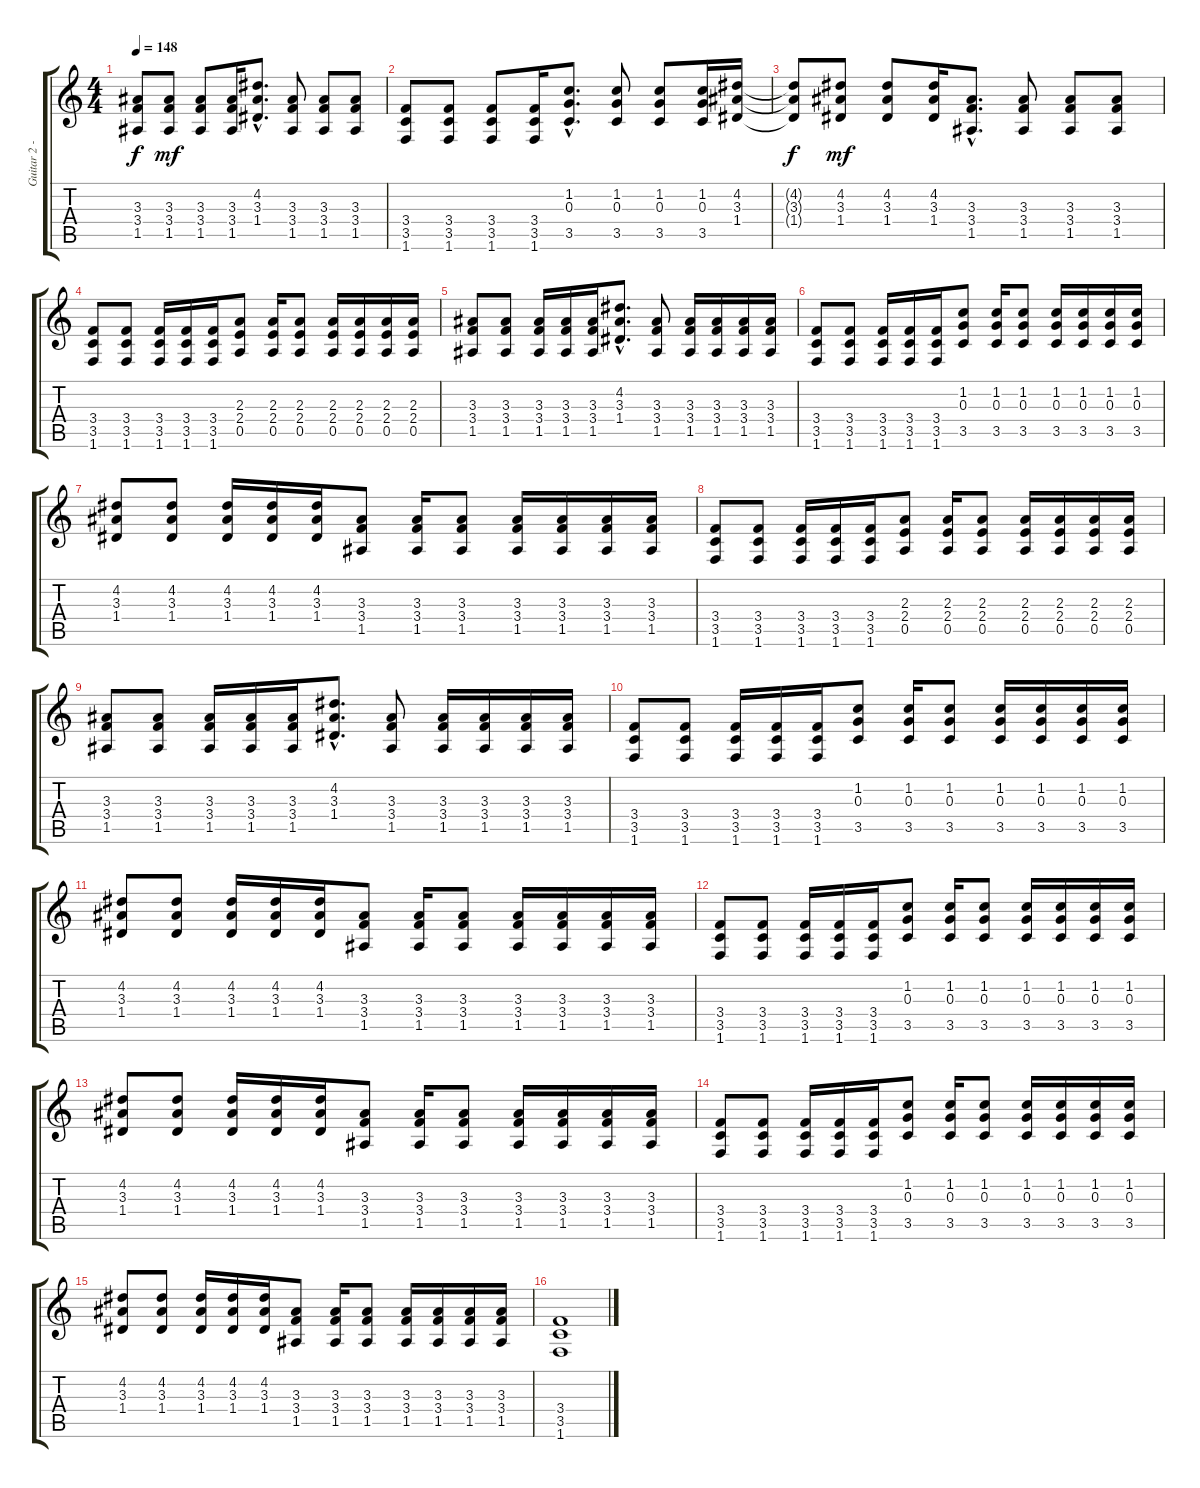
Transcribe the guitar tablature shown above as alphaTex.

\track ("Guitar 2 - Jim" "Guitar 2 -") {instrument distortionguitar}
\staff {score tabs}
\tuning (E4 B3 G3 D3 A2 E2) {hide}
\ts (4 4)
\tempo 148
\clef g2
\ks c
(3.3{t} 3.4{t} 1.5{t}).8{dy f} (3.3 3.4 1.5).8{dy mf} (3.3 3.4 1.5).8 (3.3 3.4 1.5).16 (4.2{hac} 3.3{hac} 1.4{hac}).8{d} (3.3 3.4 1.5).8 (3.3 3.4 1.5).8 (3.3 3.4 1.5).8 |
(3.4 3.5 1.6).8 (3.4 3.5 1.6).8 (3.4 3.5 1.6).8 (3.4 3.5 1.6).16 (1.2{hac} 0.3{hac} 3.5{hac}).8{d} (1.2 0.3 3.5).8 (1.2 0.3 3.5).8 (1.2 0.3 3.5).16 (4.2 3.3 1.4).16 |
(4.2{t} 3.3{t} 1.4{t}).8{dy f} (4.2 3.3 1.4).8{dy mf} (4.2 3.3 1.4).8 (4.2 3.3 1.4).16 (3.3{hac} 3.4{hac} 1.5{hac}).8{d} (3.3 3.4 1.5).8 (3.3 3.4 1.5).8 (3.3 3.4 1.5).8 |
(3.4 3.5 1.6).8 (3.4 3.5 1.6).8 (3.4 3.5 1.6).16 (3.4 3.5 1.6).16 (3.4 3.5 1.6).16 (2.3 2.4 0.5).8 (2.3 2.4 0.5).16 (2.3 2.4 0.5).8 (2.3 2.4 0.5).16 (2.3 2.4 0.5).16 (2.3 2.4 0.5).16 (2.3 2.4 0.5).16 |
(3.3 3.4 1.5).8 (3.3 3.4 1.5).8 (3.3 3.4 1.5).16 (3.3 3.4 1.5).16 (3.3 3.4 1.5).16 (4.2{hac} 3.3{hac} 1.4{hac}).8{d} (3.3 3.4 1.5).8 (3.3 3.4 1.5).16 (3.3 3.4 1.5).16 (3.3 3.4 1.5).16 (3.3 3.4 1.5).16 |
(3.4 3.5 1.6).8 (3.4 3.5 1.6).8 (3.4 3.5 1.6).16 (3.4 3.5 1.6).16 (3.4 3.5 1.6).16 (1.2 0.3 3.5).8 (1.2 0.3 3.5).16 (1.2 0.3 3.5).8 (1.2 0.3 3.5).16 (1.2 0.3 3.5).16 (1.2 0.3 3.5).16 (1.2 0.3 3.5).16 |
(4.2 3.3 1.4).8 (4.2 3.3 1.4).8 (4.2 3.3 1.4).16 (4.2 3.3 1.4).16 (4.2 3.3 1.4).16 (3.3 3.4 1.5).8 (3.3 3.4 1.5).16 (3.3 3.4 1.5).8 (3.3 3.4 1.5).16 (3.3 3.4 1.5).16 (3.3 3.4 1.5).16 (3.3 3.4 1.5).16 |
(3.4 3.5 1.6).8 (3.4 3.5 1.6).8 (3.4 3.5 1.6).16 (3.4 3.5 1.6).16 (3.4 3.5 1.6).16 (2.3 2.4 0.5).8 (2.3 2.4 0.5).16 (2.3 2.4 0.5).8 (2.3 2.4 0.5).16 (2.3 2.4 0.5).16 (2.3 2.4 0.5).16 (2.3 2.4 0.5).16 |
(3.3 3.4 1.5).8 (3.3 3.4 1.5).8 (3.3 3.4 1.5).16 (3.3 3.4 1.5).16 (3.3 3.4 1.5).16 (4.2{hac} 3.3{hac} 1.4{hac}).8{d} (3.3 3.4 1.5).8 (3.3 3.4 1.5).16 (3.3 3.4 1.5).16 (3.3 3.4 1.5).16 (3.3 3.4 1.5).16 |
(3.4 3.5 1.6).8 (3.4 3.5 1.6).8 (3.4 3.5 1.6).16 (3.4 3.5 1.6).16 (3.4 3.5 1.6).16 (1.2 0.3 3.5).8 (1.2 0.3 3.5).16 (1.2 0.3 3.5).8 (1.2 0.3 3.5).16 (1.2 0.3 3.5).16 (1.2 0.3 3.5).16 (1.2 0.3 3.5).16 |
(4.2 3.3 1.4).8 (4.2 3.3 1.4).8 (4.2 3.3 1.4).16 (4.2 3.3 1.4).16 (4.2 3.3 1.4).16 (3.3 3.4 1.5).8 (3.3 3.4 1.5).16 (3.3 3.4 1.5).8 (3.3 3.4 1.5).16 (3.3 3.4 1.5).16 (3.3 3.4 1.5).16 (3.3 3.4 1.5).16 |
(3.4 3.5 1.6).8 (3.4 3.5 1.6).8 (3.4 3.5 1.6).16 (3.4 3.5 1.6).16 (3.4 3.5 1.6).16 (1.2 0.3 3.5).8 (1.2 0.3 3.5).16 (1.2 0.3 3.5).8 (1.2 0.3 3.5).16 (1.2 0.3 3.5).16 (1.2 0.3 3.5).16 (1.2 0.3 3.5).16 |
(4.2 3.3 1.4).8 (4.2 3.3 1.4).8 (4.2 3.3 1.4).16 (4.2 3.3 1.4).16 (4.2 3.3 1.4).16 (3.3 3.4 1.5).8 (3.3 3.4 1.5).16 (3.3 3.4 1.5).8 (3.3 3.4 1.5).16 (3.3 3.4 1.5).16 (3.3 3.4 1.5).16 (3.3 3.4 1.5).16 |
(3.4 3.5 1.6).8 (3.4 3.5 1.6).8 (3.4 3.5 1.6).16 (3.4 3.5 1.6).16 (3.4 3.5 1.6).16 (1.2 0.3 3.5).8 (1.2 0.3 3.5).16 (1.2 0.3 3.5).8 (1.2 0.3 3.5).16 (1.2 0.3 3.5).16 (1.2 0.3 3.5).16 (1.2 0.3 3.5).16 |
(4.2 3.3 1.4).8 (4.2 3.3 1.4).8 (4.2 3.3 1.4).16 (4.2 3.3 1.4).16 (4.2 3.3 1.4).16 (3.3 3.4 1.5).8 (3.3 3.4 1.5).16 (3.3 3.4 1.5).8 (3.3 3.4 1.5).16 (3.3 3.4 1.5).16 (3.3 3.4 1.5).16 (3.3 3.4 1.5).16 |
(3.4 3.5 1.6).1
